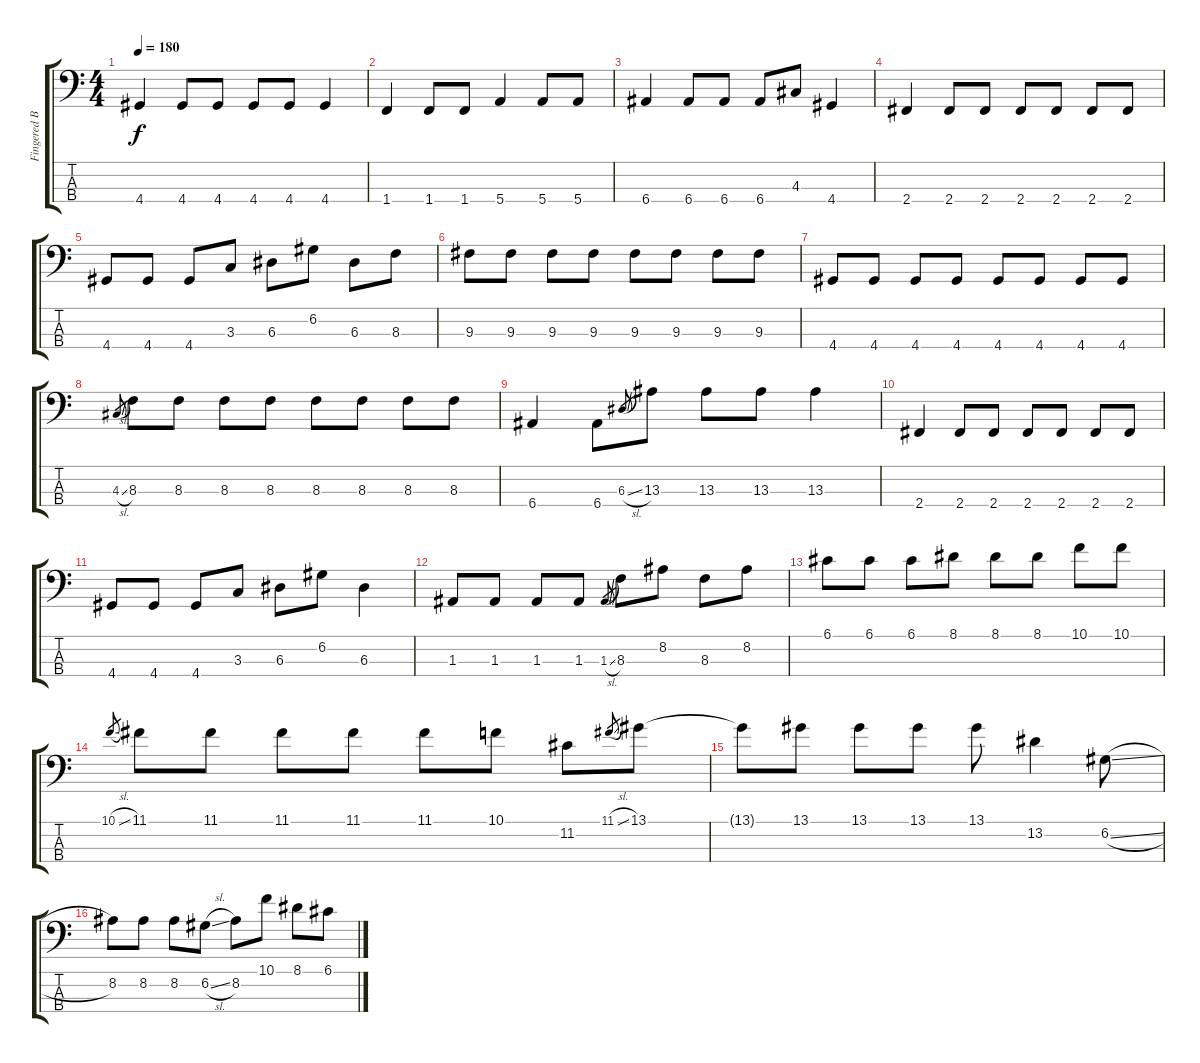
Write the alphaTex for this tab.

\track ("Fingered Bass" "Fingered B") {instrument electricbassfinger}
\staff {score tabs}
\tuning (G2 D2 A1 E1) {hide}
\ts (4 4)
\tempo 180
\clef f4
\ks c
4.4.4{dy f} 4.4.8 4.4.8 4.4.8 4.4.8 4.4.4 |
1.4.4 1.4.8 1.4.8 5.4.4 5.4.8 5.4.8 |
6.4.4 6.4.8 6.4.8 6.4.8 4.3.8 4.4.4 |
2.4.4 2.4.8 2.4.8 2.4.8 2.4.8 2.4.8 2.4.8 |
4.4.8 4.4.8 4.4.8 3.3.8 6.3.8 6.2.8 6.3.8 8.3.8 |
9.3.8 9.3.8 9.3.8 9.3.8 9.3.8 9.3.8 9.3.8 9.3.8 |
4.4.8 4.4.8 4.4.8 4.4.8 4.4.8 4.4.8 4.4.8 4.4.8 |
4.3{sl}.8{gr} 8.3.8 8.3.8 8.3.8 8.3.8 8.3.8 8.3.8 8.3.8 8.3.8 |
6.4.4 6.4.8 6.3{sl}.8{gr} 13.3.8 13.3.8 13.3.8 13.3.4 |
2.4.4 2.4.8 2.4.8 2.4.8 2.4.8 2.4.8 2.4.8 |
4.4.8 4.4.8 4.4.8 3.3.8 6.3.8 6.2.8 6.3.4 |
1.3.8 1.3.8 1.3.8 1.3.8 1.3{sl}.8{gr} 8.3.8 8.2.8 8.3.8 8.2.8 |
6.1.8 6.1.8 6.1.8 8.1.8 8.1.8 8.1.8 10.1.8 10.1.8 |
10.1{sl}.8{gr} 11.1.8 11.1.8 11.1.8 11.1.8 11.1.8 10.1.8 11.2.8 11.1{sl}.8{gr} 13.1.8 |
13.1{t}.8 13.1.8 13.1.8 13.1.8 13.1.8 13.2.4 6.2{sl}.8 |
8.2.8 8.2.8 8.2.8 6.2{sl}.8 8.2.8 10.1.8 8.1.8 6.1.8
